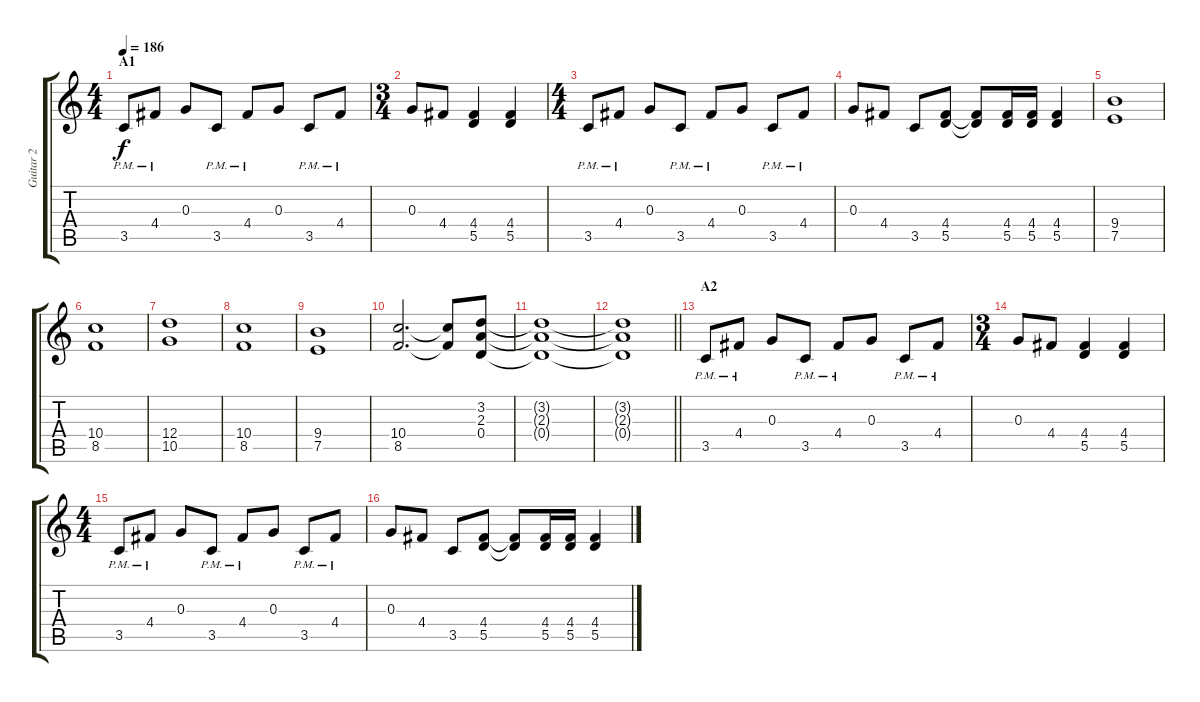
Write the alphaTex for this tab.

\track ("Guitar 2" "Guitar 2") {instrument electricguitarclean}
\staff {score tabs}
\tuning (E4 B3 G3 D3 A2 E2) {hide}
\ts (4 4)
\section ("" "A1")
\tempo 186
\clef g2
\ks c
3.5{pm}.8{dy f} 4.4{pm}.8 0.3.8 3.5{pm}.8 4.4{pm}.8 0.3.8 3.5{pm}.8 4.4{pm}.8 |
\ts (3 4)
0.3.8 4.4.8 (4.4 5.5).4 (4.4 5.5).4 |
\ts (4 4)
3.5{pm}.8 4.4{pm}.8 0.3.8 3.5{pm}.8 4.4{pm}.8 0.3.8 3.5{pm}.8 4.4{pm}.8 |
0.3.8 4.4.8 3.5.8 (4.4 5.5).8 (4.4{t} 5.5{t}).8 (4.4 5.5).16 (4.4 5.5).16 (4.4 5.5).4 |
(9.4 7.5).1 |
(10.4 8.5).1 |
(12.4 10.5).1 |
(10.4 8.5).1 |
(9.4 7.5).1 |
(10.4 8.5).2{d} (10.4{t} 8.5{t}).8 (3.2 2.3 0.4).8 |
(3.2{t} 2.3{t} 0.4{t}).1 |
\barLineRight lightlight
(3.2{t} 2.3{t} 0.4{t}).1 |
\section ("" "A2")
3.5{pm}.8 4.4{pm}.8 0.3.8 3.5{pm}.8 4.4{pm}.8 0.3.8 3.5{pm}.8 4.4{pm}.8 |
\ts (3 4)
0.3.8 4.4.8 (4.4 5.5).4 (4.4 5.5).4 |
\ts (4 4)
3.5{pm}.8 4.4{pm}.8 0.3.8 3.5{pm}.8 4.4{pm}.8 0.3.8 3.5{pm}.8 4.4{pm}.8 |
0.3.8 4.4.8 3.5.8 (4.4 5.5).8 (4.4{t} 5.5{t}).8 (4.4 5.5).16 (4.4 5.5).16 (4.4 5.5).4
